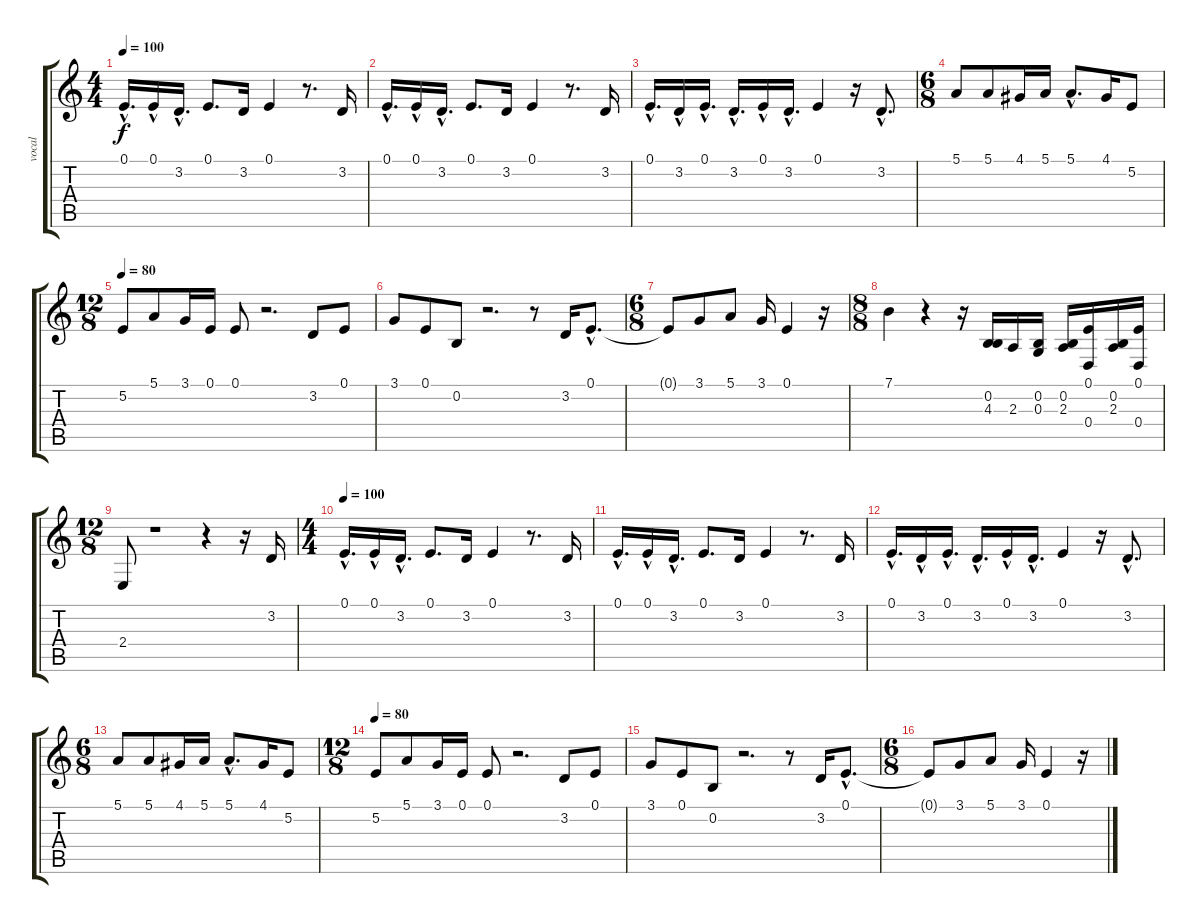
\track ("vocal" "vocal") {instrument trombone}
\staff {score tabs}
\tuning (E4 B3 G3 D3 A2 E2) {hide}
\ts (4 4)
\tempo 100
\clef g2
\ks c
0.1{hac}.16{d dy f} 0.1{hac}.16 3.2{hac}.16{d} 0.1.8{d} 3.2.16 0.1.4 r.8{d} 3.2.16 |
0.1{hac}.16{d} 0.1{hac}.16 3.2{hac}.16{d} 0.1.8{d} 3.2.16 0.1.4 r.8{d} 3.2.16 |
0.1{hac}.16{d} 3.2{hac}.16 0.1{hac}.16{d} 3.2{hac}.16{d} 0.1{hac}.16 3.2{hac}.16{d} 0.1.4 r.16 3.2{hac}.8{d} |
\ts (6 8)
5.1.8 5.1.8 4.1.16 5.1.16 5.1{hac}.8{d} 4.1.16 5.2.8 |
\ts (12 8)
\tempo 80
5.2.8 5.1.8 3.1.16 0.1.16 0.1.8 r.2{d} 3.2.8 0.1.8 |
3.1.8 0.1.8 0.2.8 r.2{d} r.8 3.2.16 0.1{hac}.8{d} |
\ts (6 8)
0.1{t}.8 3.1.8 5.1.8 3.1.16 0.1.4 r.16 |
\ts (8 8)
7.1.4 r.4 r.16 (0.2 4.3).16 2.3.16 (0.2 0.3).16 (0.2 2.3).16 (0.1 0.4).16 (0.2 2.3).16 (0.1 0.4).16 |
\ts (12 8)
2.4.8 r.1 r.4 r.16 3.2.16 |
\ts (4 4)
\tempo 100
0.1{hac}.16{d} 0.1{hac}.16 3.2{hac}.16{d} 0.1.8{d} 3.2.16 0.1.4 r.8{d} 3.2.16 |
0.1{hac}.16{d} 0.1{hac}.16 3.2{hac}.16{d} 0.1.8{d} 3.2.16 0.1.4 r.8{d} 3.2.16 |
0.1{hac}.16{d} 3.2{hac}.16 0.1{hac}.16{d} 3.2{hac}.16{d} 0.1{hac}.16 3.2{hac}.16{d} 0.1.4 r.16 3.2{hac}.8{d} |
\ts (6 8)
5.1.8 5.1.8 4.1.16 5.1.16 5.1{hac}.8{d} 4.1.16 5.2.8 |
\ts (12 8)
\tempo 80
5.2.8 5.1.8 3.1.16 0.1.16 0.1.8 r.2{d} 3.2.8 0.1.8 |
3.1.8 0.1.8 0.2.8 r.2{d} r.8 3.2.16 0.1{hac}.8{d} |
\ts (6 8)
0.1{t}.8 3.1.8 5.1.8 3.1.16 0.1.4 r.16
